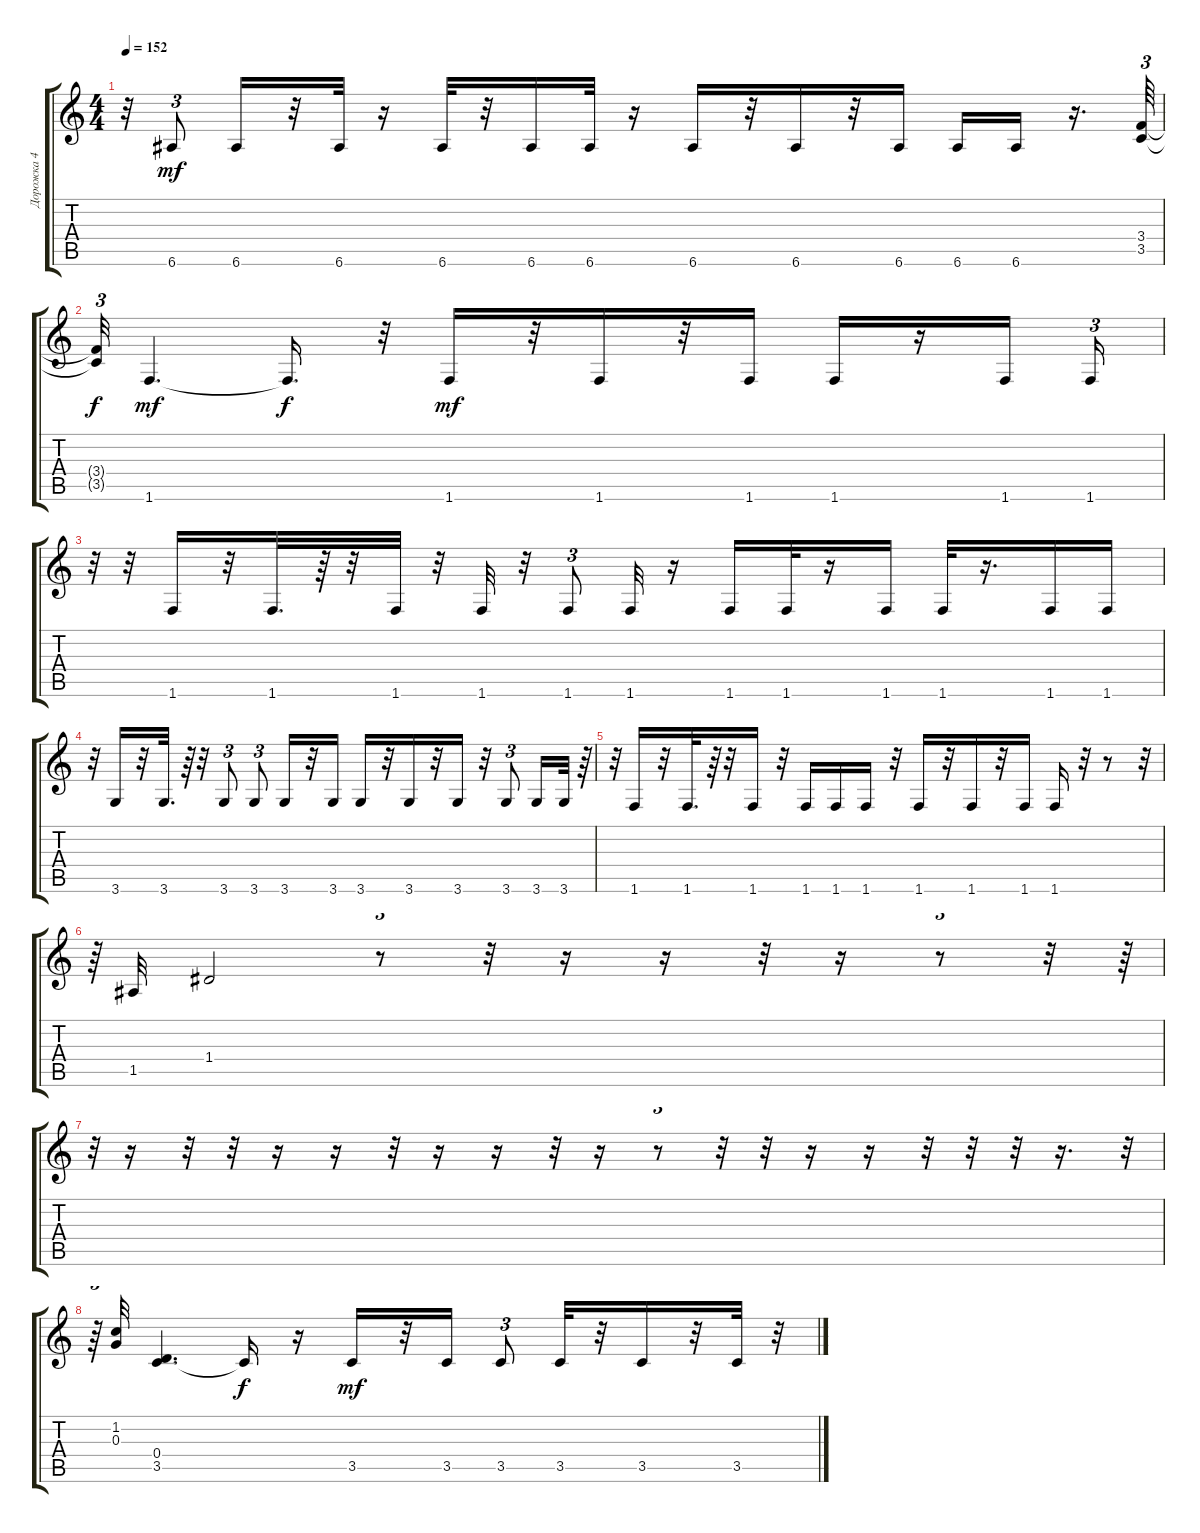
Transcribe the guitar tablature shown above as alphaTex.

\track ("Дорожка 4" "Дорожка 4") {instrument overdrivenguitar}
\staff {score tabs}
\tuning (E4 B3 G3 D3 A2 E2) {hide}
\ts (4 4)
\tempo 152
\clef g2
\ks c
r.32{dy mf} 6.6.8{tu (3 2)} 6.6.16 r.32 6.6.32 r.16 6.6.32 r.32 6.6.16 6.6.32 r.16 6.6.16 r.32 6.6.16 r.32 6.6.16 6.6.16 6.6.16 r.16{d} (3.4 3.5).64{tu (3 2)} |
(3.4{t} 3.5{t}).32{tu (3 2) dy f} 1.6.4{d dy mf} 1.6{t}.16{d dy f} r.32 1.6.16{dy mf} r.32 1.6.16 r.32 1.6.16 1.6.16 r.16 1.6.16 1.6.16{tu (3 2)} |
r.32{tu (3 2)} r.32 1.6.16 r.32 1.6.32{d} r.64 r.32 1.6.32 r.32 1.6.32 r.32 1.6.8{tu (3 2)} 1.6.32 r.16 1.6.16 1.6.32 r.16 1.6.16 1.6.32 r.16{d} 1.6.16 1.6.16 |
r.32 3.6.16 r.32 3.6.32{d} r.64 r.32 3.6.8{tu (3 2)} 3.6.8{tu (3 2)} 3.6.16 r.32 3.6.16 3.6.16 r.32 3.6.16 r.32 3.6.16 r.32 3.6.8{tu (3 2)} 3.6.16 3.6.32 r.64{tu (3 2)} |
r.32{tu (3 2)} 1.6.16 r.32 1.6.32{d} r.64 r.32 1.6.16 r.32 1.6.16 1.6.16 1.6.16 r.32 1.6.16 r.32 1.6.16 r.32 1.6.16 1.6.16 r.32 r.8 r.32{tu (3 2)} |
r.64{tu (3 2)} 1.5.32 1.4.2 r.8{tu (3 2)} r.32 r.16 r.16 r.32 r.16 r.8{tu (3 2)} r.32 r.64{tu (3 2)} |
r.32{tu (3 2)} r.16 r.32 r.32 r.16 r.16 r.32 r.16 r.16 r.32 r.16 r.8{tu (3 2)} r.32 r.32 r.16 r.16 r.32 r.32 r.32 r.16{d} r.32{tu (3 2)} |
r.64{tu (3 2)} (1.2 0.3).32 (0.4 3.5).4{d} 3.5{t}.16{dy f} r.16 3.5.16{dy mf} r.32 3.5.16 3.5.8{tu (3 2)} 3.5.32 r.32 3.5.16 r.32 3.5.32 r.32
